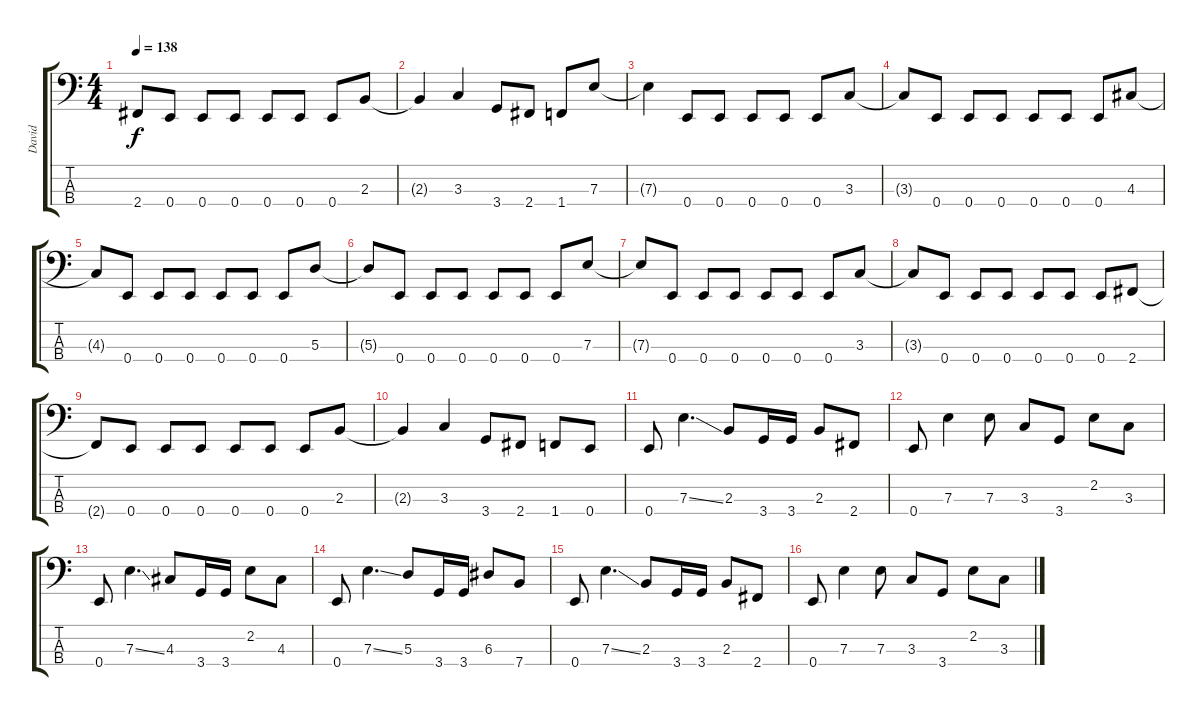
\track ("David" "David") {instrument electricbasspick}
\staff {score tabs}
\tuning (G2 D2 A1 E1) {hide}
\ts (4 4)
\tempo 138
\clef f4
\ks c
2.4{t}.8{dy f} 0.4.8 0.4.8 0.4.8 0.4.8 0.4.8 0.4.8 2.3.8 |
2.3{t}.4 3.3.4 3.4.8 2.4.8 1.4.8 7.3.8 |
7.3{t}.4 0.4.8 0.4.8 0.4.8 0.4.8 0.4.8 3.3.8 |
3.3{t}.8 0.4.8 0.4.8 0.4.8 0.4.8 0.4.8 0.4.8 4.3.8 |
4.3{t}.8 0.4.8 0.4.8 0.4.8 0.4.8 0.4.8 0.4.8 5.3.8 |
5.3{t}.8 0.4.8 0.4.8 0.4.8 0.4.8 0.4.8 0.4.8 7.3.8 |
7.3{t}.8 0.4.8 0.4.8 0.4.8 0.4.8 0.4.8 0.4.8 3.3.8 |
3.3{t}.8 0.4.8 0.4.8 0.4.8 0.4.8 0.4.8 0.4.8 2.4.8 |
2.4{t}.8 0.4.8 0.4.8 0.4.8 0.4.8 0.4.8 0.4.8 2.3.8 |
2.3{t}.4 3.3.4 3.4.8 2.4.8 1.4.8 0.4.8 |
0.4.8 7.3{ss}.4{d} 2.3.8 3.4.16 3.4.16 2.3.8 2.4.8 |
0.4.8 7.3.4 7.3.8 3.3.8 3.4.8 2.2.8 3.3.8 |
0.4.8 7.3{ss}.4{d} 4.3.8 3.4.16 3.4.16 2.2.8 4.3.8 |
0.4.8 7.3{ss}.4{d} 5.3.8 3.4.16 3.4.16 6.3.8 7.4.8 |
0.4.8 7.3{ss}.4{d} 2.3.8 3.4.16 3.4.16 2.3.8 2.4.8 |
0.4.8 7.3.4 7.3.8 3.3.8 3.4.8 2.2.8 3.3.8
